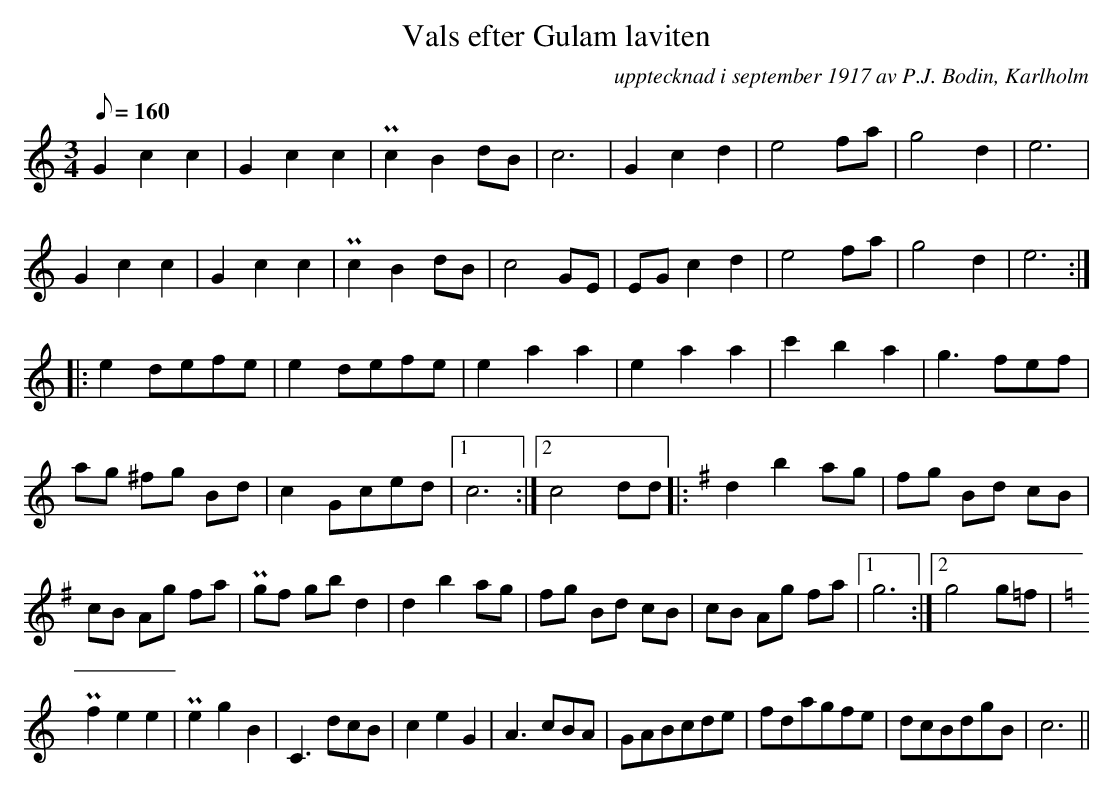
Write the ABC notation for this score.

X:1
T:Vals efter Gulam laviten
O:upptecknad i september 1917 av P.J. Bodin, Karlholm
L:1/8
M:3/4
Q:160
K:C
G2 c2 c2 | G2 c2 c2 | Pc2 B2 dB | c6 | G2 c2 d2 | e4 fa | g4 d2 | e6 |
G2 c2 c2 | G2 c2 c2 | Pc2 B2 dB | c4 GE | EG c2 d2 | e4 fa | g4 d2 | e6 ::
e2 defe | e2 defe | e2 a2 a2 | e2 a2 a2 | c'2 b2 a2 | g3 fef |
ag ^fg Bd | c2 Gced |1 c6 :|2 c4 dd [K:G] |: d2 b2 ag | fg Bd cB |
cB Ag fa | Pgf gb d2 | d2 b2 ag | fg Bd cB | cB Ag fa |1 g6 :|2 g4 g=f | [K:C]
Pf2 e2 e2 | Pe2 g2 B2 | C3 dcB | c2 e2 G2 | A3 cBA | GABcde | fdagfe | dcBdgB | c6 ||
